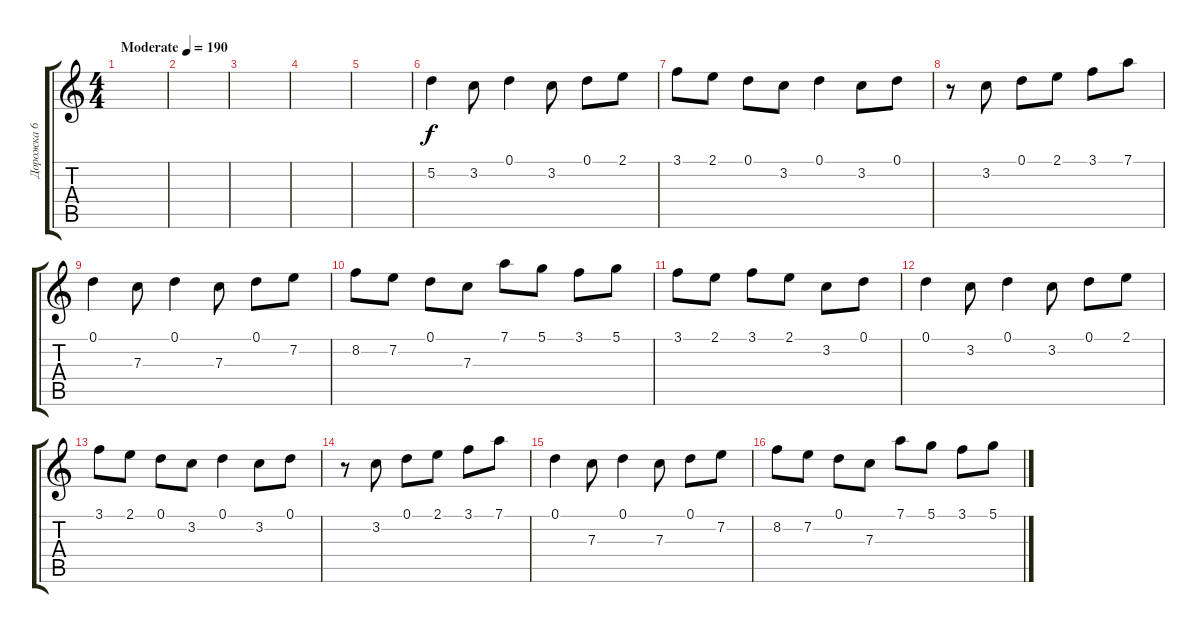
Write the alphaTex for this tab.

\track ("Дорожка 6" "Дорожка 6") {instrument contrabass}
\staff {score tabs}
\tuning (D4 A3 F3 C3 G2 C2) {hide}
\ts (4 4)
\tempo (190 "Moderate")
\clef g2
\ks c
|
|
|
|
|
5.2.4 3.2.8 0.1.4 3.2.8 0.1.8 2.1.8 |
3.1.8 2.1.8 0.1.8 3.2.8 0.1.4 3.2.8 0.1.8 |
r.8 3.2.8 0.1.8 2.1.8 3.1.8 7.1.8 |
0.1.4 7.3.8 0.1.4 7.3.8 0.1.8 7.2.8 |
8.2.8 7.2.8 0.1.8 7.3.8 7.1.8 5.1.8 3.1.8 5.1.8 |
3.1.8 2.1.8 3.1.8 2.1.8 3.2.8 0.1.8 |
0.1.4 3.2.8 0.1.4 3.2.8 0.1.8 2.1.8 |
3.1.8 2.1.8 0.1.8 3.2.8 0.1.4 3.2.8 0.1.8 |
r.8 3.2.8 0.1.8 2.1.8 3.1.8 7.1.8 |
0.1.4 7.3.8 0.1.4 7.3.8 0.1.8 7.2.8 |
8.2.8 7.2.8 0.1.8 7.3.8 7.1.8 5.1.8 3.1.8 5.1.8
